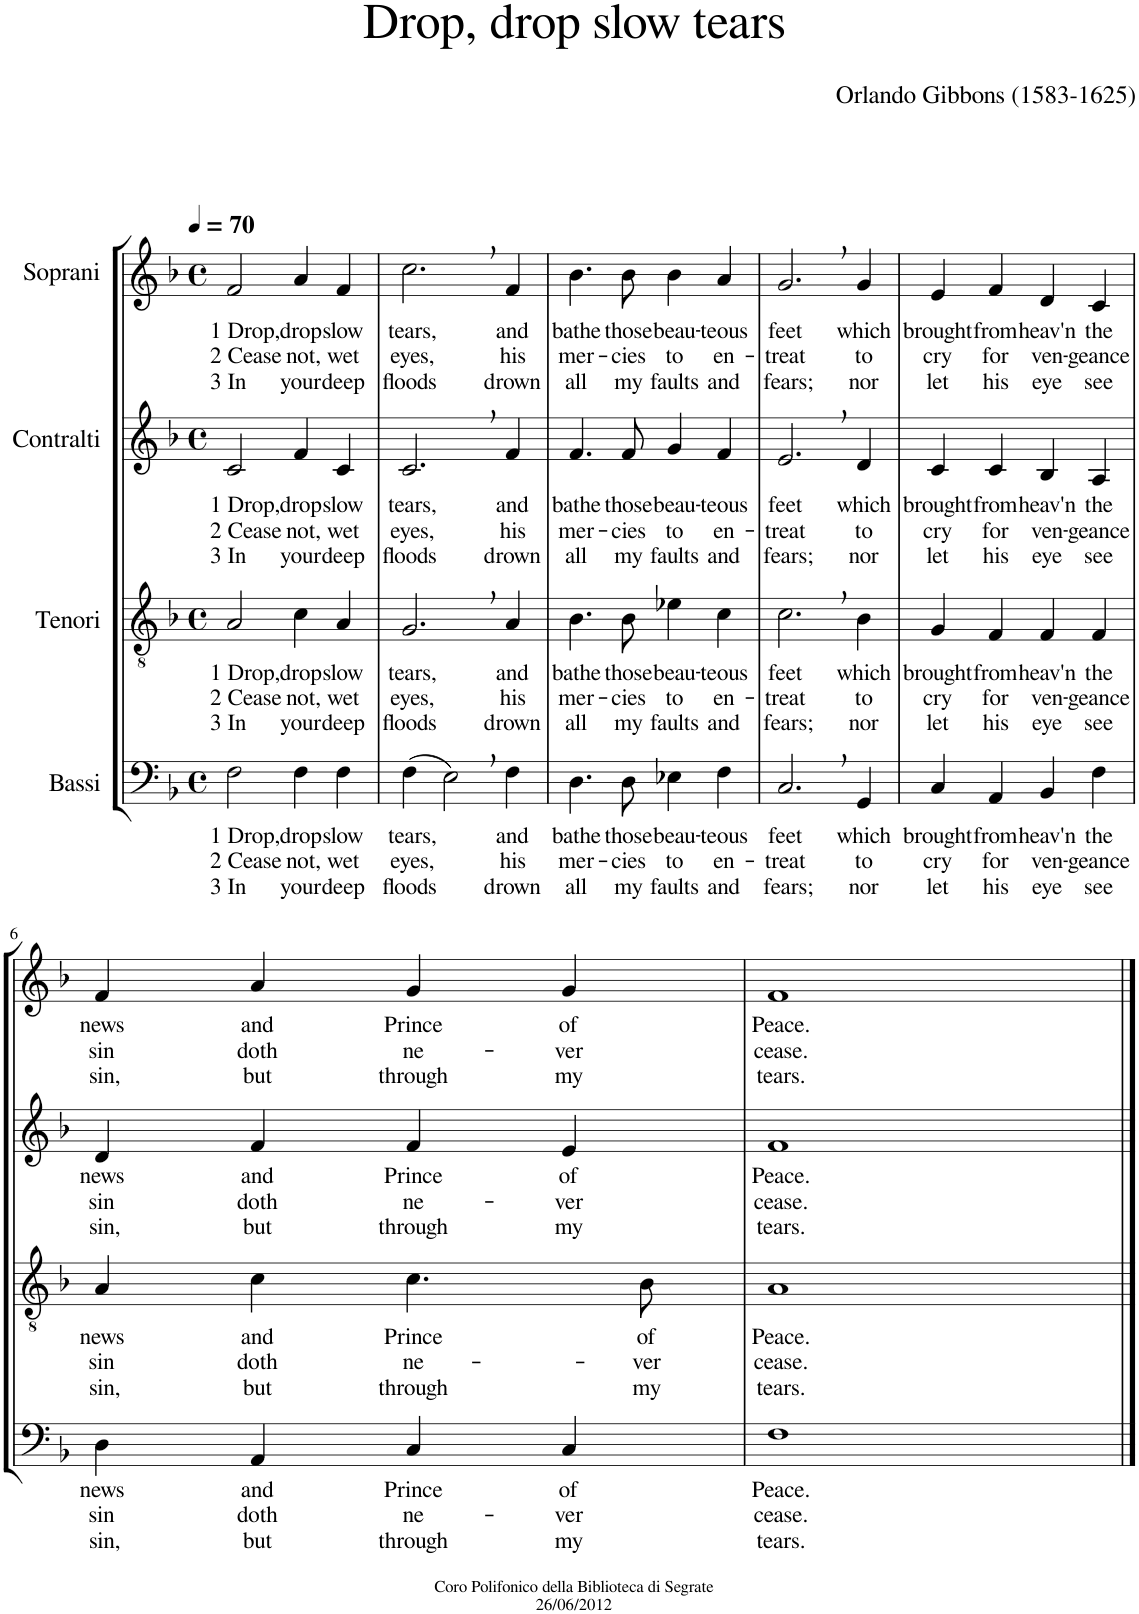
**kern	**text	**text	**text	**kern	**text	**text	**text	**kern	**text	**text	**text	**kern	**text	**text	**text
*part4	*part4	*part4	*part4	*part3	*part3	*part3	*part3	*part2	*part2	*part2	*part2	*part1	*part1	*part1	*part1
*staff4	*staff4	*staff4	*staff4	*staff3	*staff3	*staff3	*staff3	*staff2	*staff2	*staff2	*staff2	*staff1	*staff1	*staff1	*staff1
*I"Bassi	*	*	*	*I"Tenori	*	*	*	*I"Contralti	*	*	*	*I"Soprani	*	*	*
*clefF4	*	*	*	*clefGv2	*	*	*	*clefG2	*	*	*	*clefG2	*	*	*
*	*	*	*	*	*	*	*	*	*	*	*	*Trd1c2	*	*	*
*k[b-]	*	*	*	*k[b-]	*	*	*	*k[b-]	*	*	*	*k[b-]	*	*	*
*F:	*	*	*	*F:	*	*	*	*F:	*	*	*	*F:	*	*	*
*M4/4	*	*	*	*M4/4	*	*	*	*M4/4	*	*	*	*M4/4	*	*	*
*met(c)	*	*	*	*met(c)	*	*	*	*met(c)	*	*	*	*met(c)	*	*	*
*MM70	*	*	*	*MM70	*	*	*	*MM70	*	*	*	*MM70	*	*	*
=1	=1	=1	=1	=1	=1	=1	=1	=1	=1	=1	=1	=1	=1	=1	=1
!	!LO:LY:b	!LO:LY:b	!LO:LY:b	!	!LO:LY:b	!LO:LY:b	!LO:LY:b	!	!LO:LY:b	!LO:LY:b	!LO:LY:b	!	!LO:LY:b	!LO:LY:b	!LO:LY:b
2F\	1 Drop,	2 Cease	3 In	2A/	1 Drop,	2 Cease	3 In	2c/	1 Drop,	2 Cease	3 In	2f/	1 Drop,	2 Cease	3 In
!	!LO:LY:b	!LO:LY:b	!LO:LY:b	!	!LO:LY:b	!LO:LY:b	!LO:LY:b	!	!LO:LY:b	!LO:LY:b	!LO:LY:b	!	!LO:LY:b	!LO:LY:b	!LO:LY:b
4F\	drop	not,	your	4c\	drop	not,	your	4f/	drop	not,	your	4a/	drop	not,	your
!	!LO:LY:b	!LO:LY:b	!LO:LY:b	!	!LO:LY:b	!LO:LY:b	!LO:LY:b	!	!LO:LY:b	!LO:LY:b	!LO:LY:b	!	!LO:LY:b	!LO:LY:b	!LO:LY:b
4F\	slow	wet	deep	4A/	slow	wet	deep	4c/	slow	wet	deep	4f/	slow	wet	deep
=2	=2	=2	=2	=2	=2	=2	=2	=2	=2	=2	=2	=2	=2	=2	=2
!	!LO:LY:b	!LO:LY:b	!LO:LY:b	!	!LO:LY:b	!LO:LY:b	!LO:LY:b	!	!LO:LY:b	!LO:LY:b	!LO:LY:b	!	!LO:LY:b	!LO:LY:b	!LO:LY:b
(4F\	tears,	eyes,	floods	2.G,/	tears,	eyes,	floods	2.c,/	tears,	eyes,	floods	2.cc,\	tears,	eyes,	floods
2E,\)	.	.	.	.	.	.	.	.	.	.	.	.	.	.	.
!	!LO:LY:b	!LO:LY:b	!LO:LY:b	!	!LO:LY:b	!LO:LY:b	!LO:LY:b	!	!LO:LY:b	!LO:LY:b	!LO:LY:b	!	!LO:LY:b	!LO:LY:b	!LO:LY:b
4F\	and	his	drown	4A/	and	his	drown	4f/	and	his	drown	4f/	and	his	drown
=3	=3	=3	=3	=3	=3	=3	=3	=3	=3	=3	=3	=3	=3	=3	=3
!	!LO:LY:b	!LO:LY:b	!LO:LY:b	!	!LO:LY:b	!LO:LY:b	!LO:LY:b	!	!LO:LY:b	!LO:LY:b	!LO:LY:b	!	!LO:LY:b	!LO:LY:b	!LO:LY:b
4.D\	bathe	mer-	all	4.B-\	bathe	mer-	all	4.f/	bathe	mer-	all	4.b-\	bathe	mer-	all
!	!LO:LY:b	!LO:LY:b	!LO:LY:b	!	!LO:LY:b	!LO:LY:b	!LO:LY:b	!	!LO:LY:b	!LO:LY:b	!LO:LY:b	!	!LO:LY:b	!LO:LY:b	!LO:LY:b
8D\	those	-cies	my	8B-\	those	-cies	my	8f/	those	-cies	my	8b-\	those	-cies	my
!	!LO:LY:b	!LO:LY:b	!LO:LY:b	!	!LO:LY:b	!LO:LY:b	!LO:LY:b	!	!LO:LY:b	!LO:LY:b	!LO:LY:b	!	!LO:LY:b	!LO:LY:b	!LO:LY:b
4E-X\	beau-	to	faults	4e-X\	beau-	to	faults	4g/	beau-	to	faults	4b-\	beau-	to	faults
!	!LO:LY:b	!LO:LY:b	!LO:LY:b	!	!LO:LY:b	!LO:LY:b	!LO:LY:b	!	!LO:LY:b	!LO:LY:b	!LO:LY:b	!	!LO:LY:b	!LO:LY:b	!LO:LY:b
4F\	-teous	en-	and	4c\	-teous	en-	and	4f/	-teous	en-	and	4a/	-teous	en-	and
=4	=4	=4	=4	=4	=4	=4	=4	=4	=4	=4	=4	=4	=4	=4	=4
!	!LO:LY:b	!LO:LY:b	!LO:LY:b	!	!LO:LY:b	!LO:LY:b	!LO:LY:b	!	!LO:LY:b	!LO:LY:b	!LO:LY:b	!	!LO:LY:b	!LO:LY:b	!LO:LY:b
2.C,/	feet	-treat	fears;	2.c,\	feet	-treat	fears;	2.e,/	feet	-treat	fears;	2.g,/	feet	-treat	fears;
!	!LO:LY:b	!LO:LY:b	!LO:LY:b	!	!LO:LY:b	!LO:LY:b	!LO:LY:b	!	!LO:LY:b	!LO:LY:b	!LO:LY:b	!	!LO:LY:b	!LO:LY:b	!LO:LY:b
4GG/	which	to	nor	4B-\	which	to	nor	4d/	which	to	nor	4g/	which	to	nor
=5	=5	=5	=5	=5	=5	=5	=5	=5	=5	=5	=5	=5	=5	=5	=5
!	!LO:LY:b	!LO:LY:b	!LO:LY:b	!	!LO:LY:b	!LO:LY:b	!LO:LY:b	!	!LO:LY:b	!LO:LY:b	!LO:LY:b	!	!LO:LY:b	!LO:LY:b	!LO:LY:b
4C/	brought	cry	let	4G/	brought	cry	let	4c/	brought	cry	let	4e/	brought	cry	let
!	!LO:LY:b	!LO:LY:b	!LO:LY:b	!	!LO:LY:b	!LO:LY:b	!LO:LY:b	!	!LO:LY:b	!LO:LY:b	!LO:LY:b	!	!LO:LY:b	!LO:LY:b	!LO:LY:b
4AA/	from	for	his	4F/	from	for	his	4c/	from	for	his	4f/	from	for	his
!	!LO:LY:b	!LO:LY:b	!LO:LY:b	!	!LO:LY:b	!LO:LY:b	!LO:LY:b	!	!LO:LY:b	!LO:LY:b	!LO:LY:b	!	!LO:LY:b	!LO:LY:b	!LO:LY:b
4BB-/	heav'n	ven-	eye	4F/	heav'n	ven-	eye	4B-/	heav'n	ven-	eye	4d/	heav'n	ven-	eye
!	!LO:LY:b	!LO:LY:b	!LO:LY:b	!	!LO:LY:b	!LO:LY:b	!LO:LY:b	!	!LO:LY:b	!LO:LY:b	!LO:LY:b	!	!LO:LY:b	!LO:LY:b	!LO:LY:b
4F\	the	-geance	see	4F/	the	-geance	see	4A/	the	-geance	see	4c/	the	-geance	see
!!LO:LB:g=z
=6	=6	=6	=6	=6	=6	=6	=6	=6	=6	=6	=6	=6	=6	=6	=6
!	!LO:LY:b	!LO:LY:b	!LO:LY:b	!	!LO:LY:b	!LO:LY:b	!LO:LY:b	!	!LO:LY:b	!LO:LY:b	!LO:LY:b	!	!LO:LY:b	!LO:LY:b	!LO:LY:b
4D\	news	sin	sin,	4A/	news	sin	sin,	4d/	news	sin	sin,	4f/	news	sin	sin,
!	!LO:LY:b	!LO:LY:b	!LO:LY:b	!	!LO:LY:b	!LO:LY:b	!LO:LY:b	!	!LO:LY:b	!LO:LY:b	!LO:LY:b	!	!LO:LY:b	!LO:LY:b	!LO:LY:b
4AA/	and	doth	but	4c\	and	doth	but	4f/	and	doth	but	4a/	and	doth	but
!	!LO:LY:b	!LO:LY:b	!LO:LY:b	!	!LO:LY:b	!LO:LY:b	!LO:LY:b	!	!LO:LY:b	!LO:LY:b	!LO:LY:b	!	!LO:LY:b	!LO:LY:b	!LO:LY:b
4C/	Prince	ne-	through	4.c\	Prince	ne-	through	4f/	Prince	ne-	through	4g/	Prince	ne-	through
!	!LO:LY:b	!LO:LY:b	!LO:LY:b	!	!	!	!	!	!LO:LY:b	!LO:LY:b	!LO:LY:b	!	!LO:LY:b	!LO:LY:b	!LO:LY:b
4C/	of	-ver	my	.	.	.	.	4e/	of	-ver	my	4g/	of	-ver	my
!	!	!	!	!	!LO:LY:b	!LO:LY:b	!LO:LY:b	!	!	!	!	!	!	!	!
.	.	.	.	8B-\	of	-ver	my	.	.	.	.	.	.	.	.
=7	=7	=7	=7	=7	=7	=7	=7	=7	=7	=7	=7	=7	=7	=7	=7
!	!LO:LY:b	!LO:LY:b	!LO:LY:b	!	!LO:LY:b	!LO:LY:b	!LO:LY:b	!	!LO:LY:b	!LO:LY:b	!LO:LY:b	!	!LO:LY:b	!LO:LY:b	!LO:LY:b
1F	Peace.	cease.	tears.	1A	Peace.	cease.	tears.	1f	Peace.	cease.	tears.	1f	Peace.	cease.	tears.
==	==	==	==	==	==	==	==	==	==	==	==	==	==	==	==
*-	*-	*-	*-	*-	*-	*-	*-	*-	*-	*-	*-	*-	*-	*-	*-
